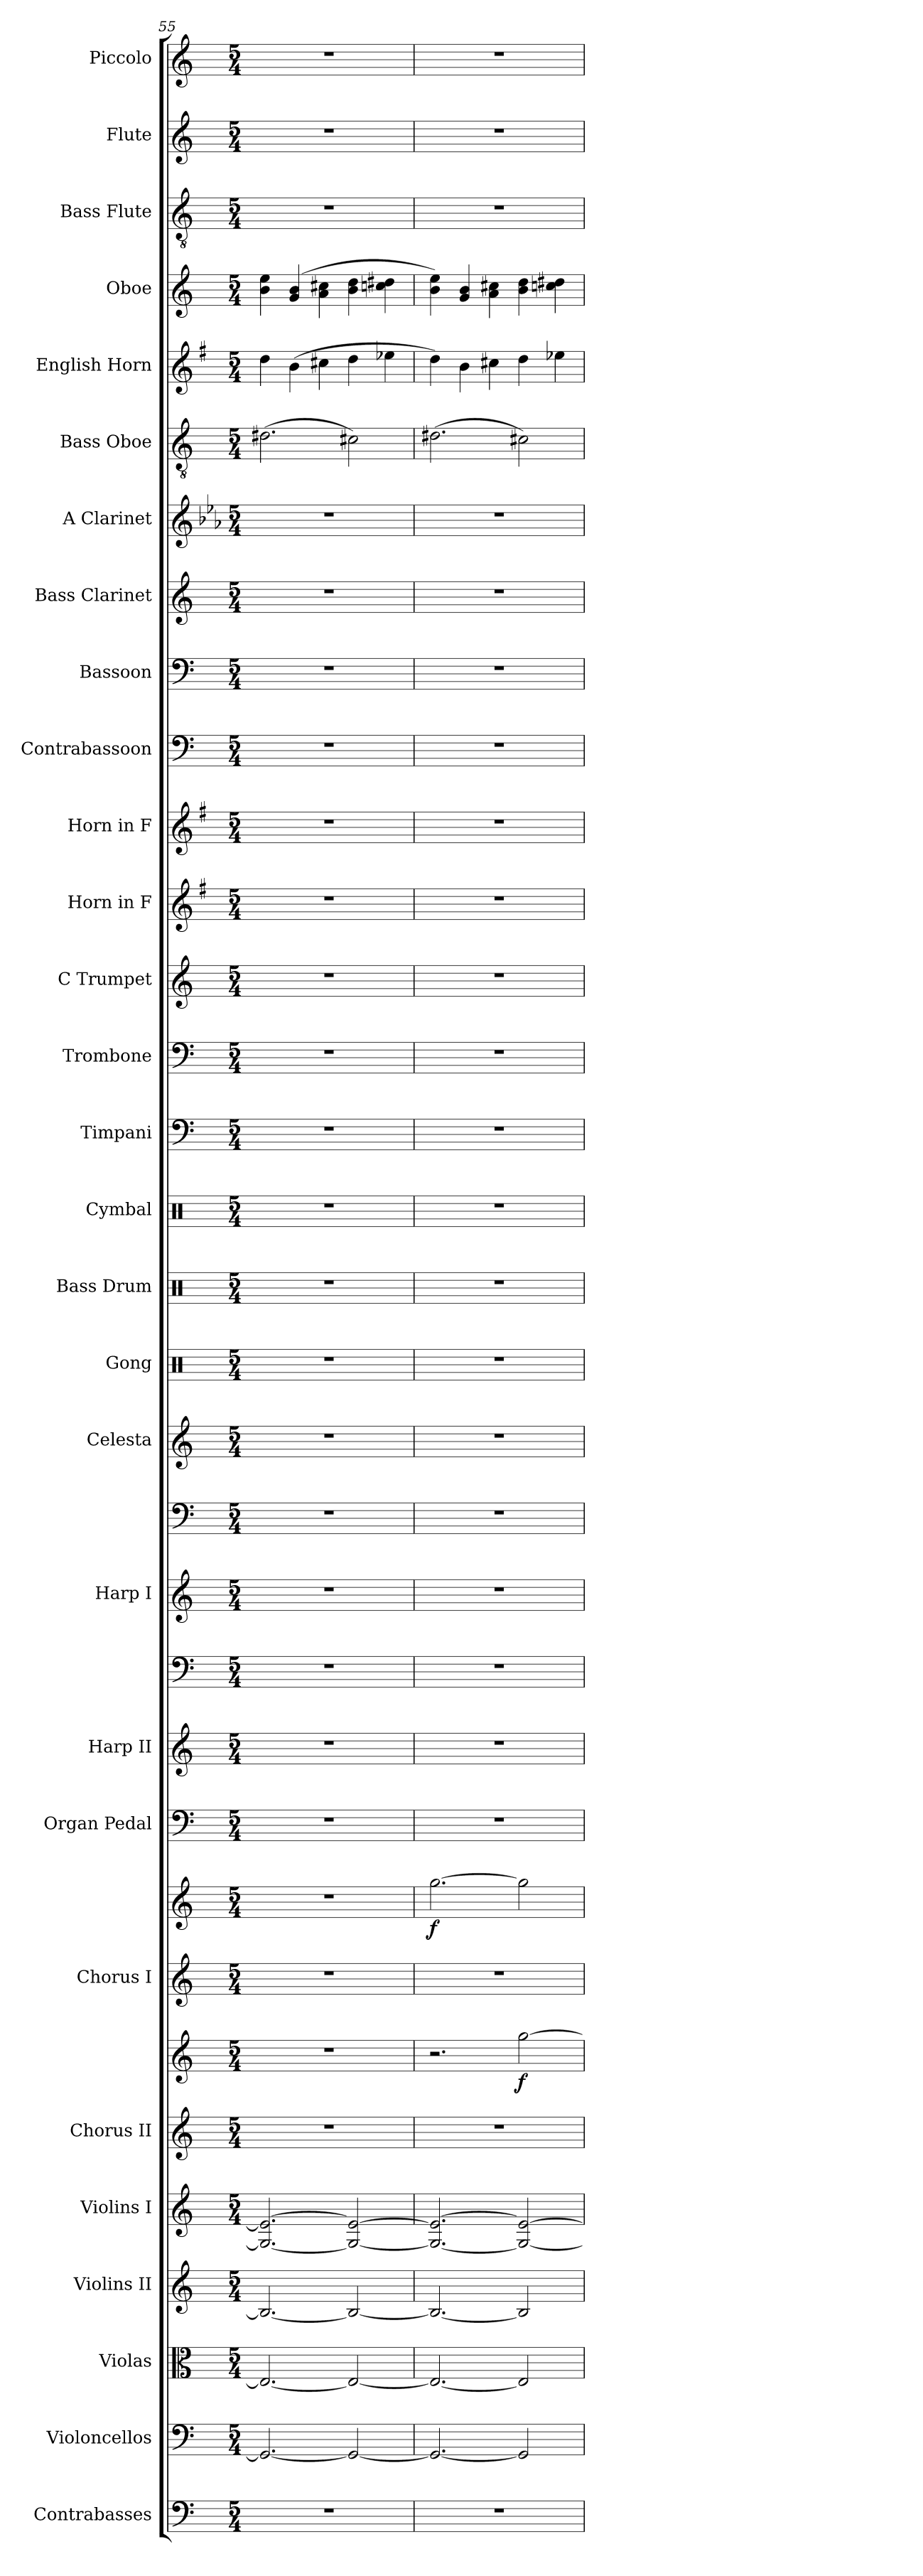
**kern	**kern	**kern	**kern	**kern	**kern	**kern	**dynam	**kern	**kern	**dynam	**kern	**kern	**kern	**kern	**kern	**kern	**kern	**kern	**kern	**kern	**kern	**kern	**kern	**kern	**kern	**kern	**kern	**kern	**kern	**kern	**kern	**kern	**kern	**kern
*part29	*part28	*part27	*part26	*part25	*part24	*part24	*part24	*part23	*part23	*part23	*part22	*part21	*part21	*part20	*part20	*part19	*part18	*part17	*part16	*part15	*part14	*part13	*part12	*part11	*part10	*part9	*part8	*part7	*part6	*part5	*part4	*part3	*part2	*part1
*staff33	*staff32	*staff31	*staff30	*staff29	*staff28	*staff27	*staff27/28	*staff26	*staff25	*staff25/26	*staff24	*staff23	*staff22	*staff21	*staff20	*staff19	*staff18	*staff17	*staff16	*staff15	*staff14	*staff13	*staff12	*staff11	*staff10	*staff9	*staff8	*staff7	*staff6	*staff5	*staff4	*staff3	*staff2	*staff1
*I"Contrabasses	*I"Violoncellos	*I"Violas	*I"Violins II	*I"Violins I	*I"Chorus II	*	*	*I"Chorus I	*	*	*I"Organ Pedal	*I"Harp II	*	*I"Harp I	*	*I"Celesta	*I"Gong	*I"Bass Drum	*I"Cymbal	*I"Timpani	*I"Trombone	*I"C Trumpet	*I"Horn in F	*I"Horn in F	*I"Contrabassoon	*I"Bassoon	*I"Bass Clarinet	*I"A Clarinet	*I"Bass Oboe	*I"English Horn	*I"Oboe	*I"Bass Flute	*I"Flute	*I"Piccolo
*I'Cbs.	*I'Vcs.	*I'Vlas.	*I'Vlns.	*I'Vlns.	*I'Chr.	*	*	*I'Chr.	*	*	*I'Org.	*I'Hrp.	*	*I'Hrp.	*	*I'Cel.	*I'Gng.	*I'B. Dr.	*I'Cym.	*I'Timp.	*I'Tbn.	*I'C Tpt.	*	*	*I'Cbsn.	*I'Bsn.	*I'B. Cl.	*I'A Cl.	*	*I'E. Hn.	*I'Ob.	*I'B. Fl.	*I'Fl.	*I'Picc.
*clefF4	*clefF4	*clefC3	*clefG2	*clefG2	*clefG2	*clefG2	*	*clefG2	*clefG2	*	*clefF4	*clefG2	*clefF4	*clefG2	*clefF4	*clefG2	*clefX	*clefX	*clefX	*clefF4	*clefF4	*clefG2	*clefG2	*clefG2	*clefF4	*clefF4	*clefG2	*clefG2	*clefGv2	*clefG2	*clefG2	*clefGv2	*clefG2	*clefG2
*ITrd7c12	*	*	*	*	*	*	*	*	*	*	*	*	*	*	*	*ITrd-7c-12	*	*	*	*	*	*	*ITrd4c7	*ITrd4c7	*ITrd7c12	*	*ITrd8c14	*ITrd2c3	*	*ITrd4c7	*	*	*	*ITrd-7c-12
*k[]	*k[]	*k[]	*k[]	*k[]	*k[]	*k[]	*	*k[]	*k[]	*	*k[]	*k[]	*k[]	*k[]	*k[]	*k[]	*k[]	*k[]	*k[]	*k[]	*k[]	*k[]	*k[]	*k[]	*k[]	*k[]	*k[]	*k[]	*k[]	*k[]	*k[]	*k[]	*k[]	*k[]
*M5/4	*M5/4	*M5/4	*M5/4	*M5/4	*M5/4	*M5/4	*	*M5/4	*M5/4	*	*M5/4	*M5/4	*M5/4	*M5/4	*M5/4	*M5/4	*M5/4	*M5/4	*M5/4	*M5/4	*M5/4	*M5/4	*M5/4	*M5/4	*M5/4	*M5/4	*M5/4	*M5/4	*M5/4	*M5/4	*M5/4	*M5/4	*M5/4	*M5/4
=55	=55	=55	=55	=55	=55	=55	=55	=55	=55	=55	=55	=55	=55	=55	=55	=55	=55	=55	=55	=55	=55	=55	=55	=55	=55	=55	=55	=55	=55	=55	=55	=55	=55	=55
4%5r	2.GG#/_	2.E/_	2.B/_	2.G/_ 2.e/_	4%5r	4%5r	.	4%5r	4%5r	.	4%5r	4%5r	4%5r	4%5r	4%5r	4%5r	4%5r	4%5r	4%5r	4%5r	4%5r	4%5r	4%5r	4%5r	4%5r	4%5r	4%5r	4%5r	(2.d#X\	4g\	4b\ 4ee\	4%5r	4%5r	4%5r
.	.	.	.	.	.	.	.	.	.	.	.	.	.	.	.	.	.	.	.	.	.	.	.	.	.	.	.	.	.	(4e\	(4g/ 4b/	.	.	.
.	.	.	.	.	.	.	.	.	.	.	.	.	.	.	.	.	.	.	.	.	.	.	.	.	.	.	.	.	.	4f#X\	4a\ 4cc#X\	.	.	.
.	2GG#/_	2E/_	2B/_	2G/_ 2e/_	.	.	.	.	.	.	.	.	.	.	.	.	.	.	.	.	.	.	.	.	.	.	.	.	2c#X\)	4g\	4b\ 4dd\	.	.	.
.	.	.	.	.	.	.	.	.	.	.	.	.	.	.	.	.	.	.	.	.	.	.	.	.	.	.	.	.	.	4a-X\	4ccn\ 4dd#X\	.	.	.
=56	=56	=56	=56	=56	=56	=56	=56	=56	=56	=56	=56	=56	=56	=56	=56	=56	=56	=56	=56	=56	=56	=56	=56	=56	=56	=56	=56	=56	=56	=56	=56	=56	=56	=56
!	!	!	!	!	!	!	!	!	!	!LO:DY:b	!	!	!	!	!	!	!	!	!	!	!	!	!	!	!	!	!	!	!	!	!	!	!	!
4%5r	2.GG#/_	2.E/_	2.B/_	2.G/_ 2.e/_	4%5r	2.r	.	4%5r	[2.gg\	f	4%5r	4%5r	4%5r	4%5r	4%5r	4%5r	4%5r	4%5r	4%5r	4%5r	4%5r	4%5r	4%5r	4%5r	4%5r	4%5r	4%5r	4%5r	(2.d#X\	4g\)	4b\ 4ee\)	4%5r	4%5r	4%5r
.	.	.	.	.	.	.	.	.	.	.	.	.	.	.	.	.	.	.	.	.	.	.	.	.	.	.	.	.	.	4e\	4g/ 4b/	.	.	.
.	.	.	.	.	.	.	.	.	.	.	.	.	.	.	.	.	.	.	.	.	.	.	.	.	.	.	.	.	.	4f#X\	4a\ 4cc#X\	.	.	.
!	!	!	!	!	!	!	!LO:DY:b	!	!	!	!	!	!	!	!	!	!	!	!	!	!	!	!	!	!	!	!	!	!	!	!	!	!	!
.	2GG#/]	2E/]	2B/]	2G/_ 2e/_	.	[2gg\	f	.	2gg\]	.	.	.	.	.	.	.	.	.	.	.	.	.	.	.	.	.	.	.	2c#X\)	4g\	4b\ 4dd\	.	.	.
.	.	.	.	.	.	.	.	.	.	.	.	.	.	.	.	.	.	.	.	.	.	.	.	.	.	.	.	.	.	4a-X\	4ccn\ 4dd#X\	.	.	.
=	=	=	=	=	=	=	=	=	=	=	=	=	=	=	=	=	=	=	=	=	=	=	=	=	=	=	=	=	=	=	=	=	=	=
*-	*-	*-	*-	*-	*-	*-	*-	*-	*-	*-	*-	*-	*-	*-	*-	*-	*-	*-	*-	*-	*-	*-	*-	*-	*-	*-	*-	*-	*-	*-	*-	*-	*-	*-
